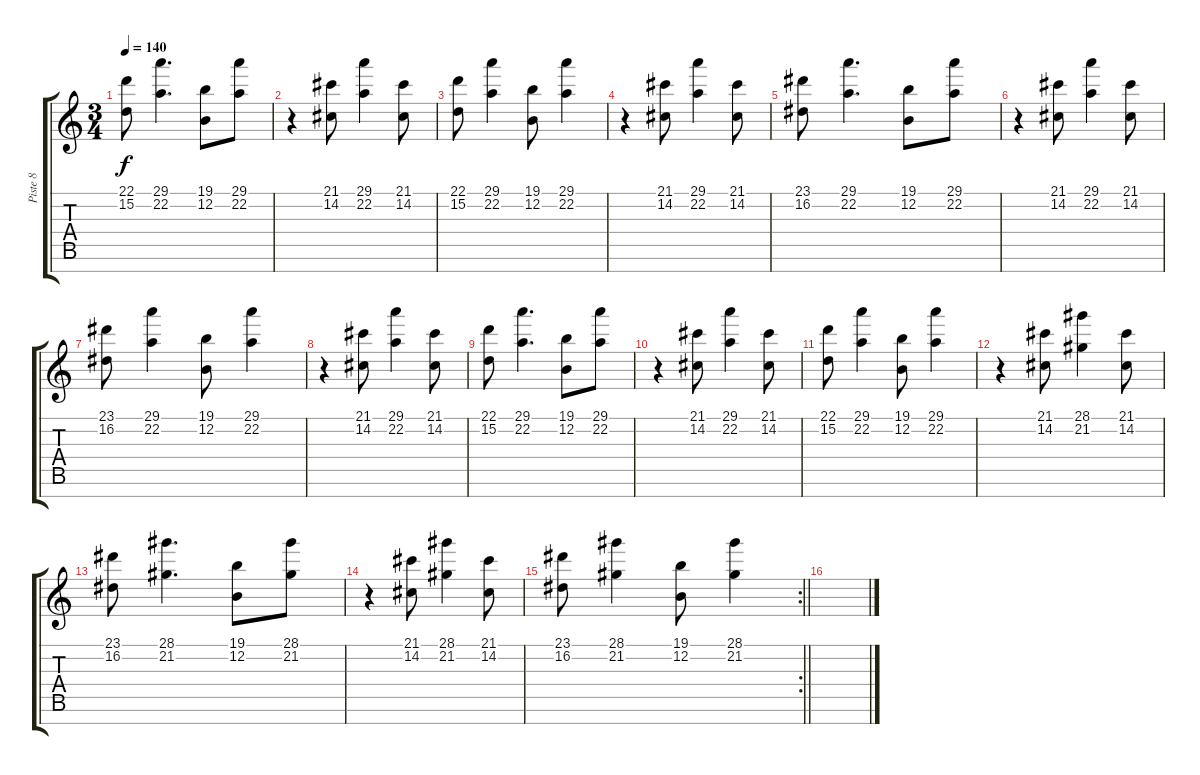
\track ("Piste 8" "Piste 8") {instrument musicbox}
\staff {score tabs}
\tuning (E4 B3 G3 D3 A2 E2 B1) {hide}
\ts (3 4)
\tempo 140
\clef g2
\ks c
(22.1 15.2).8{dy f} (29.1 22.2).4{d} (19.1 12.2).8 (29.1 22.2).8 |
r.4 (21.1 14.2).8 (29.1 22.2).4 (21.1 14.2).8 |
(22.1 15.2).8 (29.1 22.2).4 (19.1 12.2).8 (29.1 22.2).4 |
r.4 (21.1 14.2).8 (29.1 22.2).4 (21.1 14.2).8 |
(23.1 16.2).8 (29.1 22.2).4{d} (19.1 12.2).8 (29.1 22.2).8 |
r.4 (21.1 14.2).8 (29.1 22.2).4 (21.1 14.2).8 |
(23.1 16.2).8 (29.1 22.2).4 (19.1 12.2).8 (29.1 22.2).4 |
r.4 (21.1 14.2).8 (29.1 22.2).4 (21.1 14.2).8 |
(22.1 15.2).8 (29.1 22.2).4{d} (19.1 12.2).8 (29.1 22.2).8 |
r.4 (21.1 14.2).8 (29.1 22.2).4 (21.1 14.2).8 |
(22.1 15.2).8 (29.1 22.2).4 (19.1 12.2).8 (29.1 22.2).4 |
r.4 (21.1 14.2).8 (28.1 21.2).4 (21.1 14.2).8 |
(23.1 16.2).8 (28.1 21.2).4{d} (19.1 12.2).8 (28.1 21.2).8 |
r.4 (21.1 14.2).8 (28.1 21.2).4 (21.1 14.2).8 |
\rc 2
\barLineRight lightlight
(23.1 16.2).8 (28.1 21.2).4 (19.1 12.2).8 (28.1 21.2).4 |
\section ("" "")
